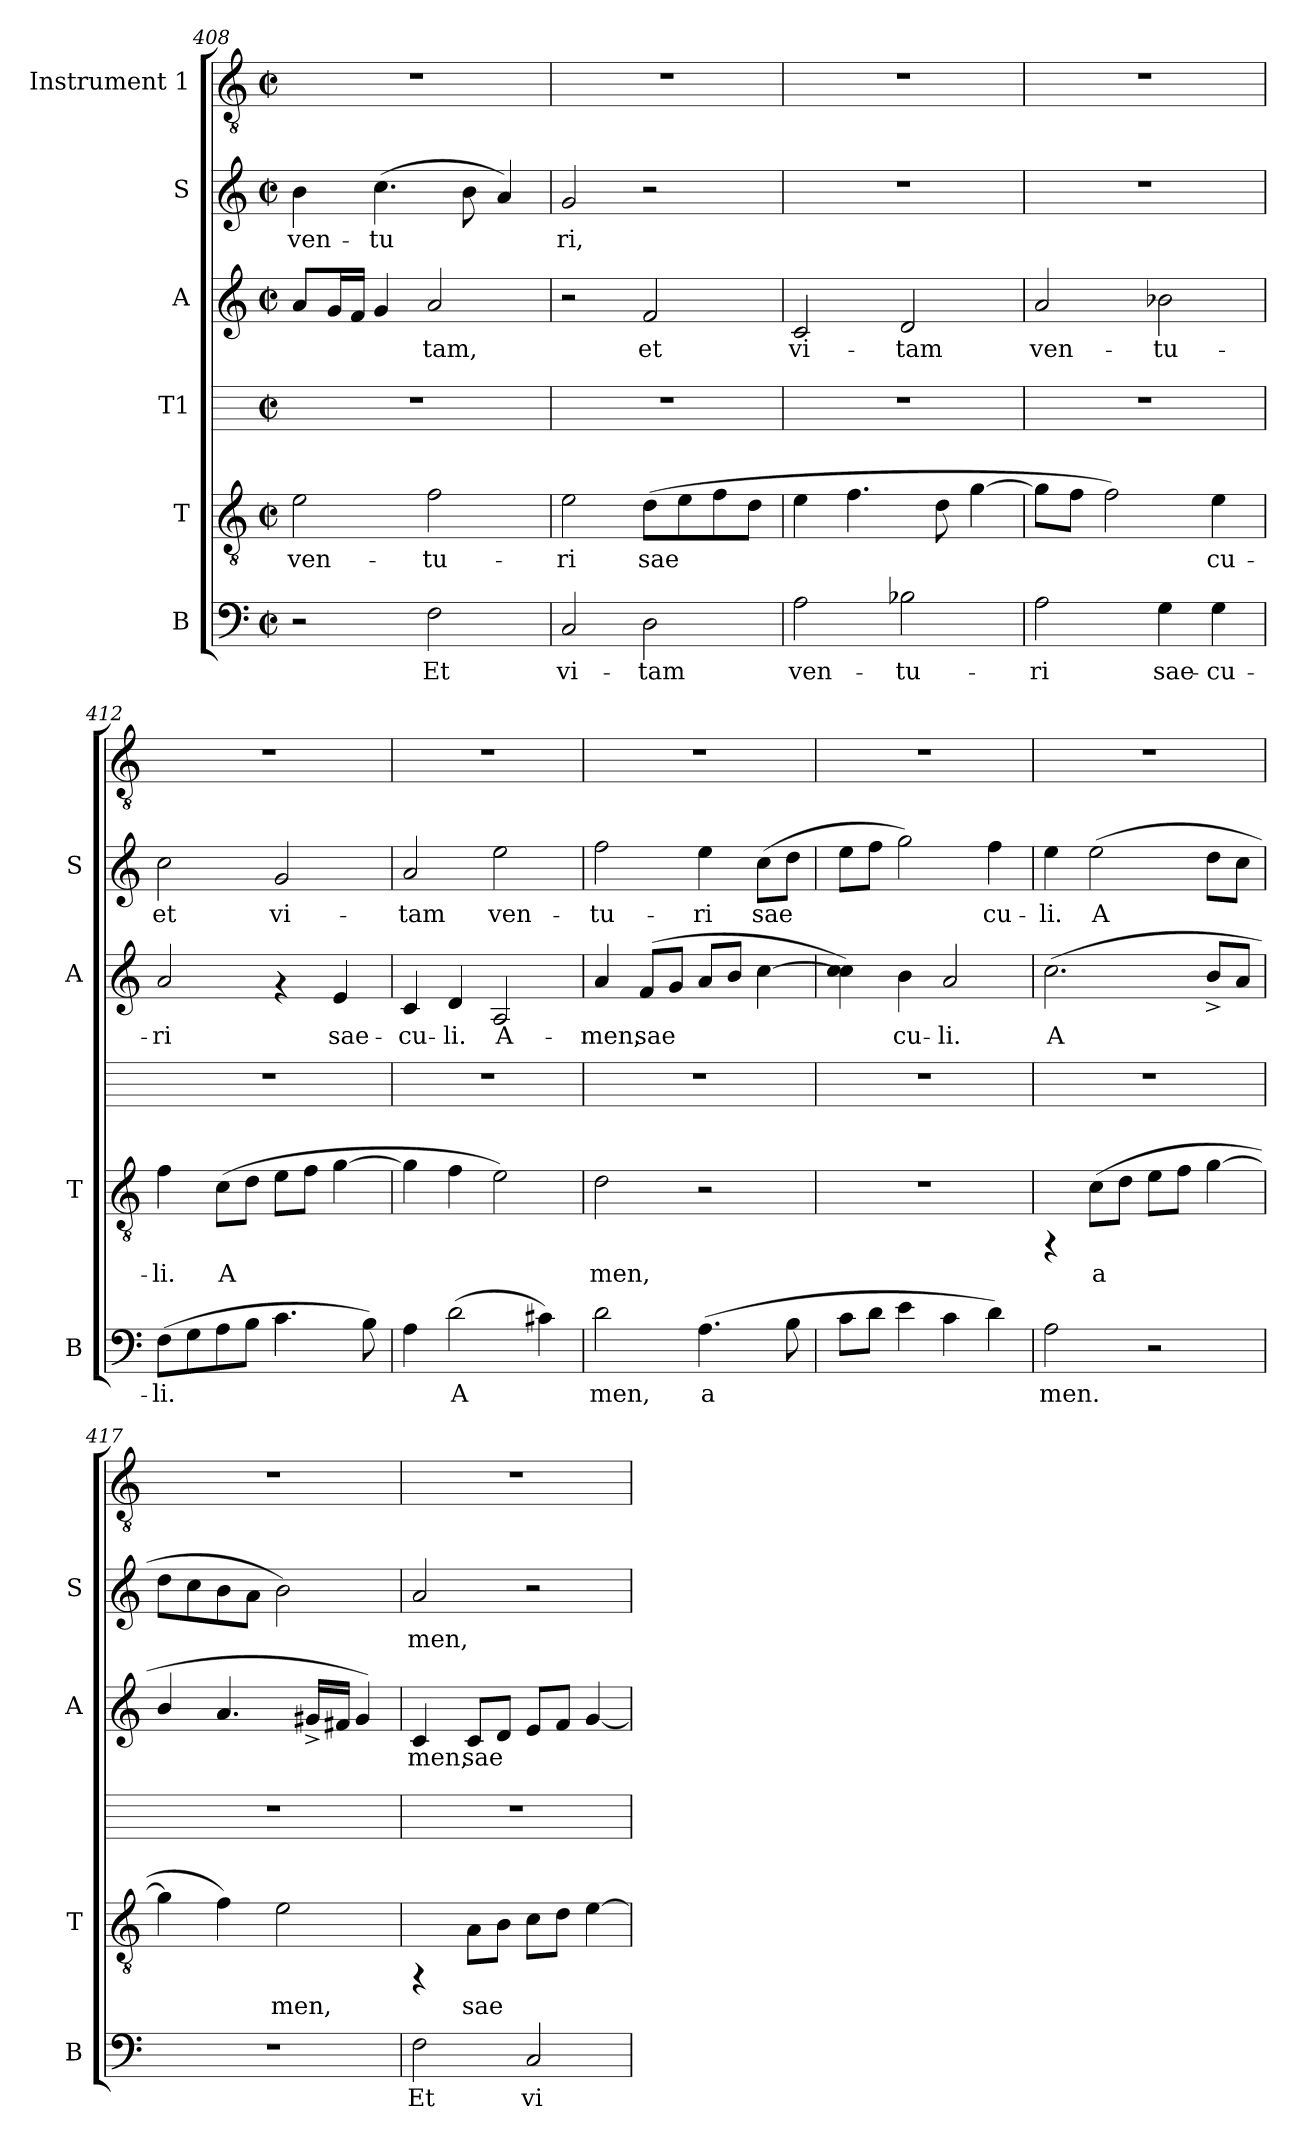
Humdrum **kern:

**kern	**text	**kern	**text	**kern	**kern	**text	**kern	**text	**kern
*part6	*part6	*part5	*part5	*part4	*part3	*part3	*part2	*part2	*part1
*staff6	*staff6	*staff5	*staff5	*staff4	*staff3	*staff3	*staff2	*staff2	*staff1
*I"B	*	*I"T	*	*I"T1	*I"A	*	*I"S	*	*I"Instrument 1
*I'B	*	*I'T	*	*	*I'A	*	*I'S	*	*
!!LO:LB:g=z
*clefF4	*	*clefGv2	*	*	*clefG2	*	*clefG2	*	*clefGv2
*k[]	*	*k[]	*	*k[]	*k[]	*	*k[]	*	*k[]
*C:	*	*C:	*	*C:	*C:	*	*C:	*	*C:
*M2/2	*	*M2/2	*	*M2/2	*M2/2	*	*M2/2	*	*M2/2
*met(c|)	*	*met(c|)	*	*met(c|)	*met(c|)	*	*met(c|)	*	*met(c|)
=408	=408	=408	=408	=408	=408	=408	=408	=408	=408
!	!	!	!LO:LY:b:cj	!	!	!LO:LY:b:cj	!	!LO:LY:b:cj	!
2r	.	2e\	ven-	1r	8a/L	--	4b\	ven-	1r
!	!	!	!	!	!	!LO:LY:b:cj	!	!	!
.	.	.	.	.	16g/	--	.	.	.
!	!	!	!	!	!	!LO:LY:b:cj	!	!	!
.	.	.	.	.	16f/J	--	.	.	.
!	!	!	!	!	!	!LO:LY:b:cj	!	!LO:LY:b:cj	!
.	.	.	.	.	4g/	--	(>4.cc\	-tu-	.
!	!LO:LY:b:cj	!	!LO:LY:b:cj	!	!	!LO:LY:b:cj	!	!	!
2F\	Et	2f\	-tu-	.	2a/	-tam,	.	.	.
!	!	!	!	!	!	!	!	!LO:LY:b:cj	!
.	.	.	.	.	.	.	8b\	-	.
!	!	!	!	!	!	!	!	!LO:LY:b:cj	!
.	.	.	.	.	.	.	4a/)	.	.
=409	=409	=409	=409	=409	=409	=409	=409	=409	=409
!	!LO:LY:b:cj	!	!LO:LY:b:cj	!	!	!	!	!LO:LY:b:cj	!
2C/	vi-	2e\	-ri	1r	2r	.	2g/	ri,	1r
!	!LO:LY:b:cj	!	!LO:LY:b:cj	!	!	!LO:LY:b:cj	!	!	!
2D\	-tam	(>8d\L	sae-	.	2f/	et	2r	.	.
!	!	!	!LO:LY:b:cj	!	!	!	!	!	!
.	.	8e\	-	.	.	.	.	.	.
!	!	!	!LO:LY:b:cj	!	!	!	!	!	!
.	.	8f\	.	.	.	.	.	.	.
!	!	!	!LO:LY:b:cj	!	!	!	!	!	!
.	.	8d\J	.	.	.	.	.	.	.
=410	=410	=410	=410	=410	=410	=410	=410	=410	=410
!	!LO:LY:b:cj	!	!	!	!	!LO:LY:b:cj	!	!	!
2A\	ven-	4e\	.	1r	2c/	vi-	1r	.	1r
.	.	4.f\	.	.	.	.	.	.	.
!	!LO:LY:b:cj	!	!	!	!	!LO:LY:b:cj	!	!	!
2B-X\	-tu-	.	.	.	2d/	-tam	.	.	.
.	.	8d\	.	.	.	.	.	.	.
.	.	[>4g\	.	.	.	.	.	.	.
=411	=411	=411	=411	=411	=411	=411	=411	=411	=411
!	!LO:LY:b:cj	!	!LO:LY:b:cj	!	!	!LO:LY:b:cj	!	!	!
2A\	-ri	8g\L]	-	1r	2a/	ven-	1r	.	1r
!	!	!	!LO:LY:b:cj	!	!	!	!	!	!
.	.	8f\J	--	.	.	.	.	.	.
!	!	!	!LO:LY:b:cj	!	!	!	!	!	!
.	.	2f\)	--	.	.	.	.	.	.
!	!LO:LY:b:cj	!	!	!	!	!LO:LY:b:cj	!	!	!
4G\	sae-	.	.	.	2b-X\	-tu-	.	.	.
!	!LO:LY:b:cj	!	!LO:LY:b:cj	!	!	!	!	!	!
4G\	-cu-	4e\	-cu-	.	.	.	.	.	.
=412	=412	=412	=412	=412	=412	=412	=412	=412	=412
!	!LO:LY:b:cj	!	!LO:LY:b:cj	!	!	!LO:LY:b:cj	!	!LO:LY:b:cj	!
(>8F\L	-li.	4f\	-li.	1r	2a/	-ri	2cc\	et	1r
!	!LO:LY:b:cj	!	!	!	!	!	!	!	!
8G\	.	.	.	.	.	.	.	.	.
!	!LO:LY:b:cj	!	!LO:LY:b:cj	!	!	!	!	!	!
8A\	.	(>8c\L	A-	.	.	.	.	.	.
!	!LO:LY:b:cj	!	!LO:LY:b:cj	!	!	!	!	!	!
8B\J	.	8d\J	-	.	.	.	.	.	.
!	!LO:LY:b:cj	!	!LO:LY:b:cj	!	!	!	!	!LO:LY:b:cj	!
4.c\	.	8e\L	.	.	4rf	.	2g/	vi-	.
!	!	!	!LO:LY:b:cj	!	!	!	!	!	!
.	.	8f\J	.	.	.	.	.	.	.
!	!	!	!LO:LY:b:cj	!	!	!LO:LY:b:cj	!	!	!
.	.	[<4g\	.	.	4e/	sae-	.	.	.
!	!LO:LY:b:cj	!	!	!	!	!	!	!	!
8B\)	.	.	.	.	.	.	.	.	.
!!LO:PB:g=z
=413	=413	=413	=413	=413	=413	=413	=413	=413	=413
!	!LO:LY:b:cj	!	!	!	!	!LO:LY:b:cj	!	!LO:LY:b:cj	!
4A\	.	4g\]	.	1r	4c/	-cu-	2a/	-tam	1r
!	!LO:LY:b:cj	!	!	!	!	!LO:LY:b:cj	!	!	!
(>2d\	A-	4f\	.	.	4d/	-li.	.	.	.
!	!	!	!	!	!	!LO:LY:b:cj	!	!LO:LY:b:cj	!
.	.	2e\)	.	.	2A/	A-	2ee\	ven-	.
!	!LO:LY:b:cj	!	!	!	!	!	!	!	!
4c#\)	-	.	.	.	.	.	.	.	.
=414	=414	=414	=414	=414	=414	=414	=414	=414	=414
!	!LO:LY:b:cj	!	!LO:LY:b:cj	!	!	!LO:LY:b:cj	!	!LO:LY:b:cj	!
2d\	men,	2d\	men,	1r	4a/	-men,	2ff\	-tu-	1r
!	!	!	!	!	!	!LO:LY:b:cj	!	!	!
.	.	.	.	.	(<8f/L	sae-	.	.	.
!	!	!	!	!	!	!LO:LY:b:cj	!	!	!
.	.	.	.	.	8g/J	-	.	.	.
!	!LO:LY:b:cj	!	!	!	!	!LO:LY:b:cj	!	!LO:LY:b:cj	!
(>4.A\	a-	2r	.	.	8a/L	.	4ee\	-ri	.
!	!	!	!	!	!	!LO:LY:b:cj	!	!	!
.	.	.	.	.	8b/J	.	.	.	.
!	!	!	!	!	!	!LO:LY:b:cj	!	!LO:LY:b:cj	!
.	.	.	.	.	[>4cc\	.	(>8cc\L	sae-	.
!	!LO:LY:b:cj	!	!	!	!	!	!	!LO:LY:b:cj	!
8B\	-	.	.	.	.	.	8dd\J	-	.
=415	=415	=415	=415	=415	=415	=415	=415	=415	=415
!	!	!	!	!	!	!LO:LY:b:cj	!	!LO:LY:b:cj	!
8c\L	.	1r	.	1r	4cc\ 4cc\])	-	8ee\L	-	1r
!	!	!	!	!	!	!	!	!LO:LY:b:cj	!
8d\J	.	.	.	.	.	.	8ff\J	--	.
!	!	!	!	!	!	!LO:LY:b:cj	!	!LO:LY:b:cj	!
4e\	.	.	.	.	4b\	-cu-	2gg\)	--	.
!	!	!	!	!	!	!LO:LY:b:cj	!	!	!
4c\	.	.	.	.	2a/	-li.	.	.	.
!	!	!	!	!	!	!	!	!LO:LY:b:cj	!
4d\)	.	.	.	.	.	.	4ff\	-cu-	.
=416	=416	=416	=416	=416	=416	=416	=416	=416	=416
!	!LO:LY:b:cj	!	!	!	!	!LO:LY:b:cj	!	!LO:LY:b:cj	!
2A\	men.	4rFF	.	1r	(<2.cc\	A-	4ee\	-li.	1r
!	!	!	!LO:LY:b:cj	!	!	!	!	!LO:LY:b:cj	!
.	.	(>8c\L	a-	.	.	.	(>2ee\	A-	.
!	!	!	!LO:LY:b:cj	!	!	!	!	!	!
.	.	8d\J	-	.	.	.	.	.	.
!	!	!	!LO:LY:b:cj	!	!	!	!	!	!
2r	.	8e\L	.	.	.	.	.	.	.
!	!	!	!LO:LY:b:cj	!	!	!	!	!	!
.	.	8f\J	.	.	.	.	.	.	.
!	!	!	!LO:LY:b:cj	!	!	!LO:LY:b:cj	!	!LO:LY:b:cj	!
.	.	[>4g\	.	.	8b^>/L	-	8dd\L	-	.
!	!	!	!	!	!	!LO:LY:b:cj	!	!LO:LY:b:cj	!
.	.	.	.	.	8a/J	.	8cc\J	.	.
=417	=417	=417	=417	=417	=417	=417	=417	=417	=417
!	!	!	!LO:LY:b:cj	!	!	!	!	!	!
1r	.	4g\]	-	1r	4b/	.	8dd\L	.	1r
.	.	.	.	.	.	.	8cc\	.	.
!	!	!	!LO:LY:b:cj	!	!	!	!	!	!
.	.	4f\)	--	.	4.a/	.	8b\	.	.
.	.	.	.	.	.	.	8a\J	.	.
!	!	!	!LO:LY:b:cj	!	!	!	!	!	!
.	.	2e\	-men,	.	.	.	2b\)	.	.
.	.	.	.	.	16g#^>/L	.	.	.	.
.	.	.	.	.	16f#/J	.	.	.	.
.	.	.	.	.	4g#/)	.	.	.	.
!!LO:PB:g=z
=418	=418	=418	=418	=418	=418	=418	=418	=418	=418
!	!LO:LY:b:cj	!	!	!	!	!LO:LY:b:cj	!	!LO:LY:b:cj	!
2F\	Et	4rFF	.	1r	4c/	men,	2a/	men,	1r
!	!	!	!LO:LY:b:cj	!	!	!LO:LY:b:cj	!	!	!
.	.	8A\L	sae-	.	8c/L	sae-	.	.	.
!	!	!	!LO:LY:b:cj	!	!	!LO:LY:b:cj	!	!	!
.	.	8B\J	-	.	8d/J	-	.	.	.
!	!LO:LY:b:cj	!	!LO:LY:b:cj	!	!	!LO:LY:b:cj	!	!	!
2C/	vi-	8c\L	.	.	8e/L	.	2r	.	.
!	!	!	!LO:LY:b:cj	!	!	!LO:LY:b:cj	!	!	!
.	.	8d\J	.	.	8f/J	.	.	.	.
!	!	!	!LO:LY:b:cj	!	!	!LO:LY:b:cj	!	!	!
.	.	[>4e\	.	.	[<4g/	.	.	.	.
=	=	=	=	=	=	=	=	=	=
*-	*-	*-	*-	*-	*-	*-	*-	*-	*-
